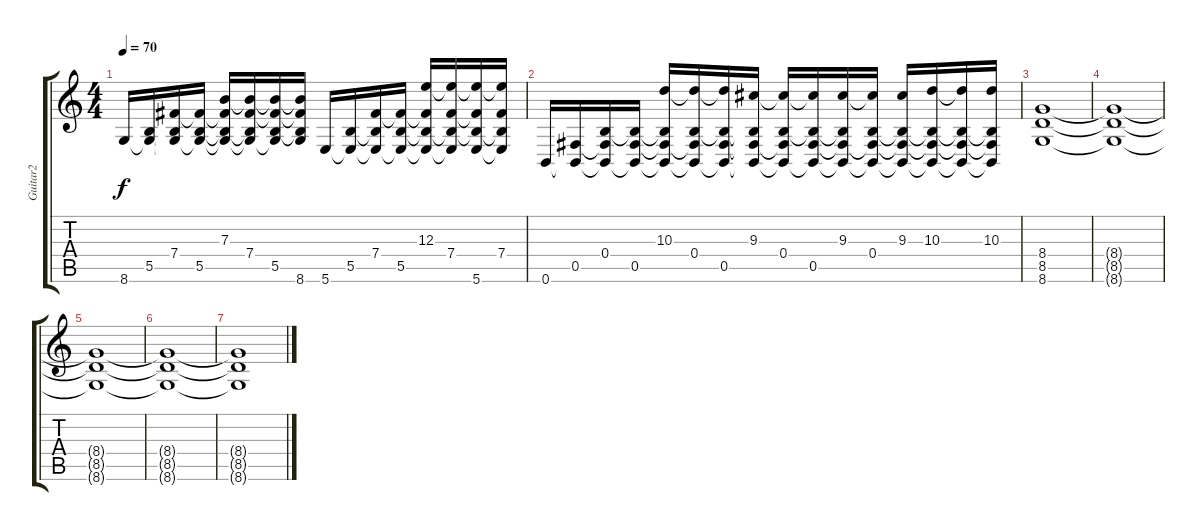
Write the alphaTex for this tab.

\track ("Guitar2" "Guitar2") {instrument distortionguitar}
\staff {score tabs}
\tuning (Db4 Ab3 E3 B2 Gb2 B1) {hide}
\ts (4 4)
\tempo 70
\clef g2
\ks c
8.6.16{dy f} (5.5 8.6{t}).16 (7.4 5.5{t} 8.6{t}).16 (7.4{t} 5.5 8.6{t}).16 (7.3 7.4{t} 5.5{t} 8.6{t}).16 (7.3{t} 7.4 5.5{t} 8.6{t}).16 (7.3{t} 7.4{t} 5.5 8.6{t}).16 (7.3{t} 7.4{t} 5.5{t} 8.6).16 5.6.16 (5.5 5.6{t}).16 (7.4 5.5{t} 5.6{t}).16 (7.4{t} 5.5 5.6{t}).16 (12.3 7.4{t} 5.5{t} 5.6{t}).16 (12.3{t} 7.4 5.5{t} 5.6{t}).16 (12.3{t} 7.4{t} 5.5{t} 5.6).16 (12.3{t} 7.4 5.5{t} 5.6{t}).16 |
0.6.16 (0.5 0.6{t}).16 (0.4 0.5{t} 0.6{t}).16 (0.4{t} 0.5 0.6{t}).16 (10.3 0.4{t} 0.5{t} 0.6{t}).16 (10.3{t} 0.4 0.5{t} 0.6{t}).16 (10.3{t} 0.4{t} 0.5 0.6{t}).16 (9.3 0.4{t} 0.5{t} 0.6{t}).16 (9.3{t} 0.4 0.5{t} 0.6{t}).16 (9.3{t} 0.4{t} 0.5 0.6{t}).16 (9.3 0.4{t} 0.5{t} 0.6{t}).16 (9.3{t} 0.4 0.5{t} 0.6{t}).16 (9.3 0.4{t} 0.5{t} 0.6{t}).16 (10.3 0.4{t} 0.5{t} 0.6{t}).16 (10.3{t} 0.4{t} 0.5{t} 0.6{t}).16 (10.3 0.4{t} 0.5{t} 0.6{t}).16 |
(8.4 8.5 8.6).1 |
(8.4{t} 8.5{t} 8.6{t}).1{volume 0} |
(8.4{t} 8.5{t} 8.6{t}).1 |
(8.4{t} 8.5{t} 8.6{t}).1 |
(8.4{t} 8.5{t} 8.6{t}).1
